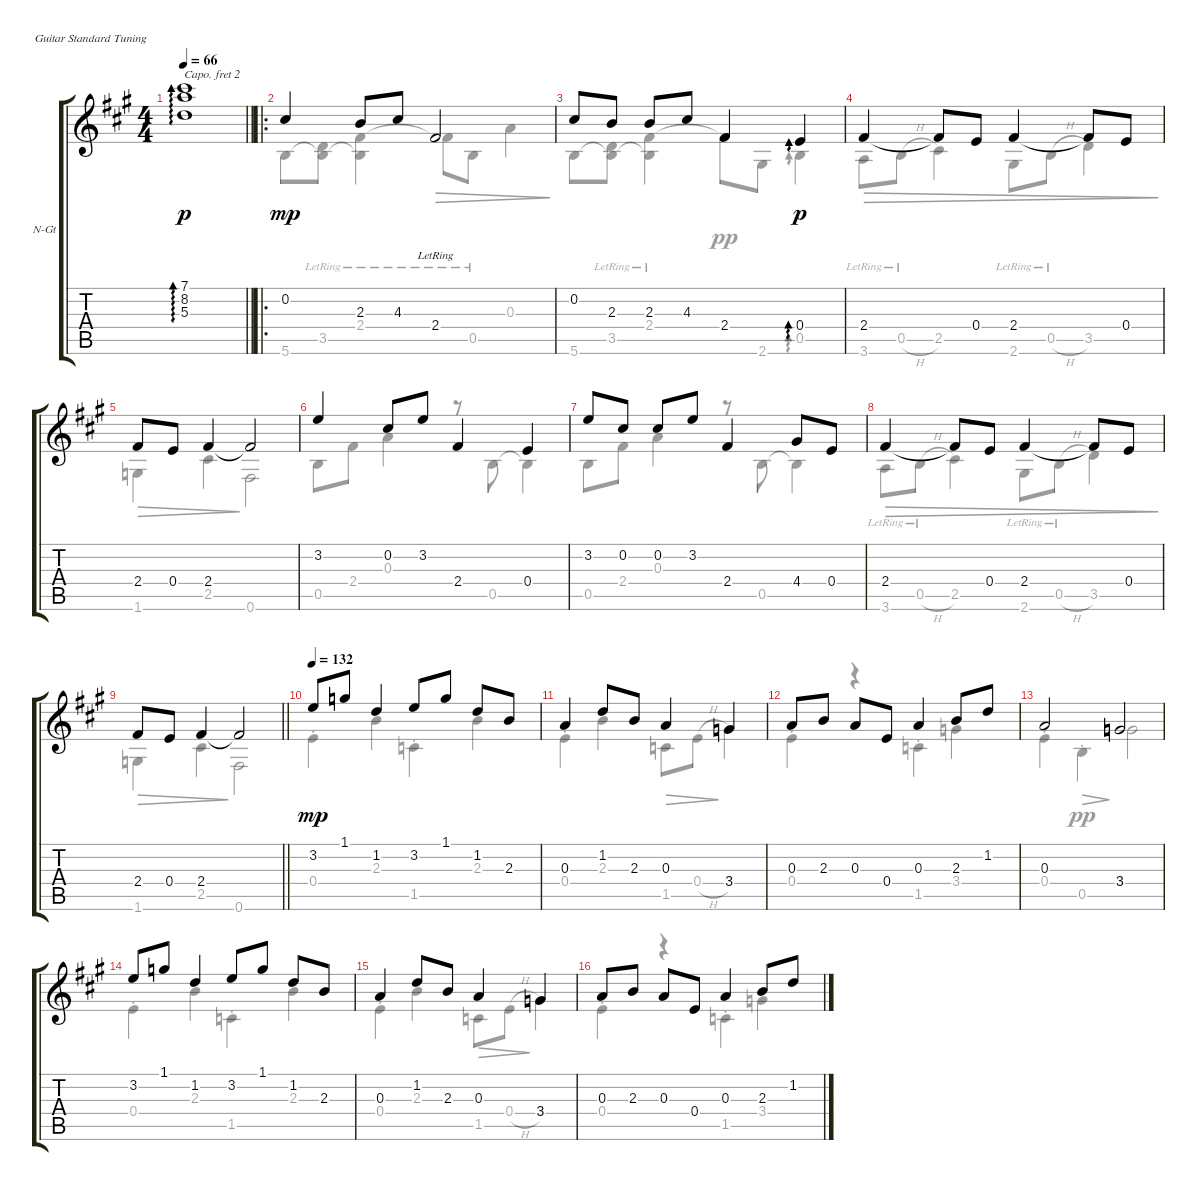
\defaultSystemsLayout 4
\bracketExtendMode groupsimilarinstruments
\firstSystemTrackNameOrientation horizontal
\otherSystemsTrackNameOrientation horizontal
\track ("Nylon Guitar" "N-Gt") {instrument acousticguitarnylon}
\staff {score tabs}
\capo 2
\tuning (E4 B3 G3 D3 A2 E2)
\voice
\ts (4 4)
\tempo 66
\clef g2
\scale
0.209936
\barLineRight lightlight
\ks a
(7.1 8.2 5.3).1{ad 0 dy p instrument acousticguitarnylon} |
\ro
\scale
0.180938 0.2.4{dy mp} 2.3.8 4.3.8 2.4{lr}.2 |
\scale
0.216165 0.2.8 2.3.8 2.3.8 4.3.8 2.4.4 0.4.4{ad 0 dy p} |
\scale
0.230576 2.4.4 2.4{t}.8 0.4.8 2.4.4 2.4{t}.8 0.4.8 |
\scale
0.162827 2.4.8 0.4.8 2.4.4 2.4{t}.2 |
3.2.4 0.2.8 3.2.8 2.4.4 0.4.4 |
3.2.8 0.2.8 0.2.8 3.2.8 2.4.4 4.4.8 0.4.8 |
2.4.4 2.4{t}.8 0.4.8 2.4.4 2.4{t}.8 0.4.8 |
\scale
0.244186
\barLineRight lightlight
2.4.8 0.4.8 2.4.4 2.4{t}.2 |
\tempo 132
\scale
0.289267 3.2.8{dy mp} 1.1.8 1.2.4 3.2.8 1.1.8 1.2.8 2.3.8 |
0.3.4 1.2.8 2.3.8 0.3.4 3.4.4 |
0.3.8 2.3.8 0.3.8 0.4.8 0.3.4 2.3.8 1.2.8 |
0.3.2 3.4.2 |
\scale
0.233333 3.2.8 1.1.8 1.2.4 3.2.8 1.1.8 1.2.8 2.3.8 |
\scale
0.266667 0.3.4 1.2.8 2.3.8 0.3.4 3.4.4 |
\scale
0.266667 0.3.8 2.3.8 0.3.8 0.4.8 0.3.4 2.3.8 1.2.8
\voice
\clef g2
\ottava regular
\simile none
\scale
0.209936
\barLineRight lightlight
\ks a
|
\scale
0.180938 5.6.8 (3.5{lr} 5.6{lr t}).8 (2.4{lr} 5.6{lr t}).4 2.4{lr t}.8{dec} 0.5{lr}.8{dec} 0.3.4{dec} |
\scale
0.216165 5.6.8 (3.5{lr} 5.6{lr t}).8 (2.4{lr} 5.6{lr t}).4 2.4{t}.8{dy pp} 2.6.8 0.5.4{ad 0 dy p} |
\scale
0.230576 3.6{lr}.8{dec} 0.5{h lr}.8{dec} 2.5.4{dec} 2.6{lr}.8{dec} 0.5{h lr}.8{dec} 3.5.4{dec} |
\scale
0.162827 1.6.4{dec} 2.5.4{dec} 0.6.2 |
0.5.8 2.4.8 0.3.4 r.8 0.5.8 0.5{t}.4 |
0.5.8 2.4.8 0.3.4 r.8 0.5.8 0.5{t}.4 |
3.6{lr}.8{dec} 0.5{h lr}.8{dec} 2.5.4{dec} 2.6{lr}.8{dec} 0.5{h lr}.8{dec} 3.5.4{dec} |
\scale
0.244186
\barLineRight lightlight
1.6.4{dec} 2.5.4{dec} 0.6.2 |
\scale
0.289267 0.4{st}.4 2.3{st}.4 1.5{st}.4 2.3{st}.4 |
0.4{st}.4 2.3{st}.4 1.5.8{dec} 0.4{h}.8{dec} 3.4.4 |
0.4{st}.4 r.4 1.5{st}.4 3.4{st}.4 |
0.4{st}.4 0.5{st}.4{dec dy pp} 3.4.2 |
\scale
0.233333 0.4{st}.4 2.3{st}.4 1.5{st}.4 2.3{st}.4 |
\scale
0.266667 0.4{st}.4 2.3{st}.4 1.5.8{dec} 0.4{h}.8{dec} 3.4.4 |
\scale
0.266667 0.4{st}.4 r.4 1.5{st}.4 3.4{st}.4
